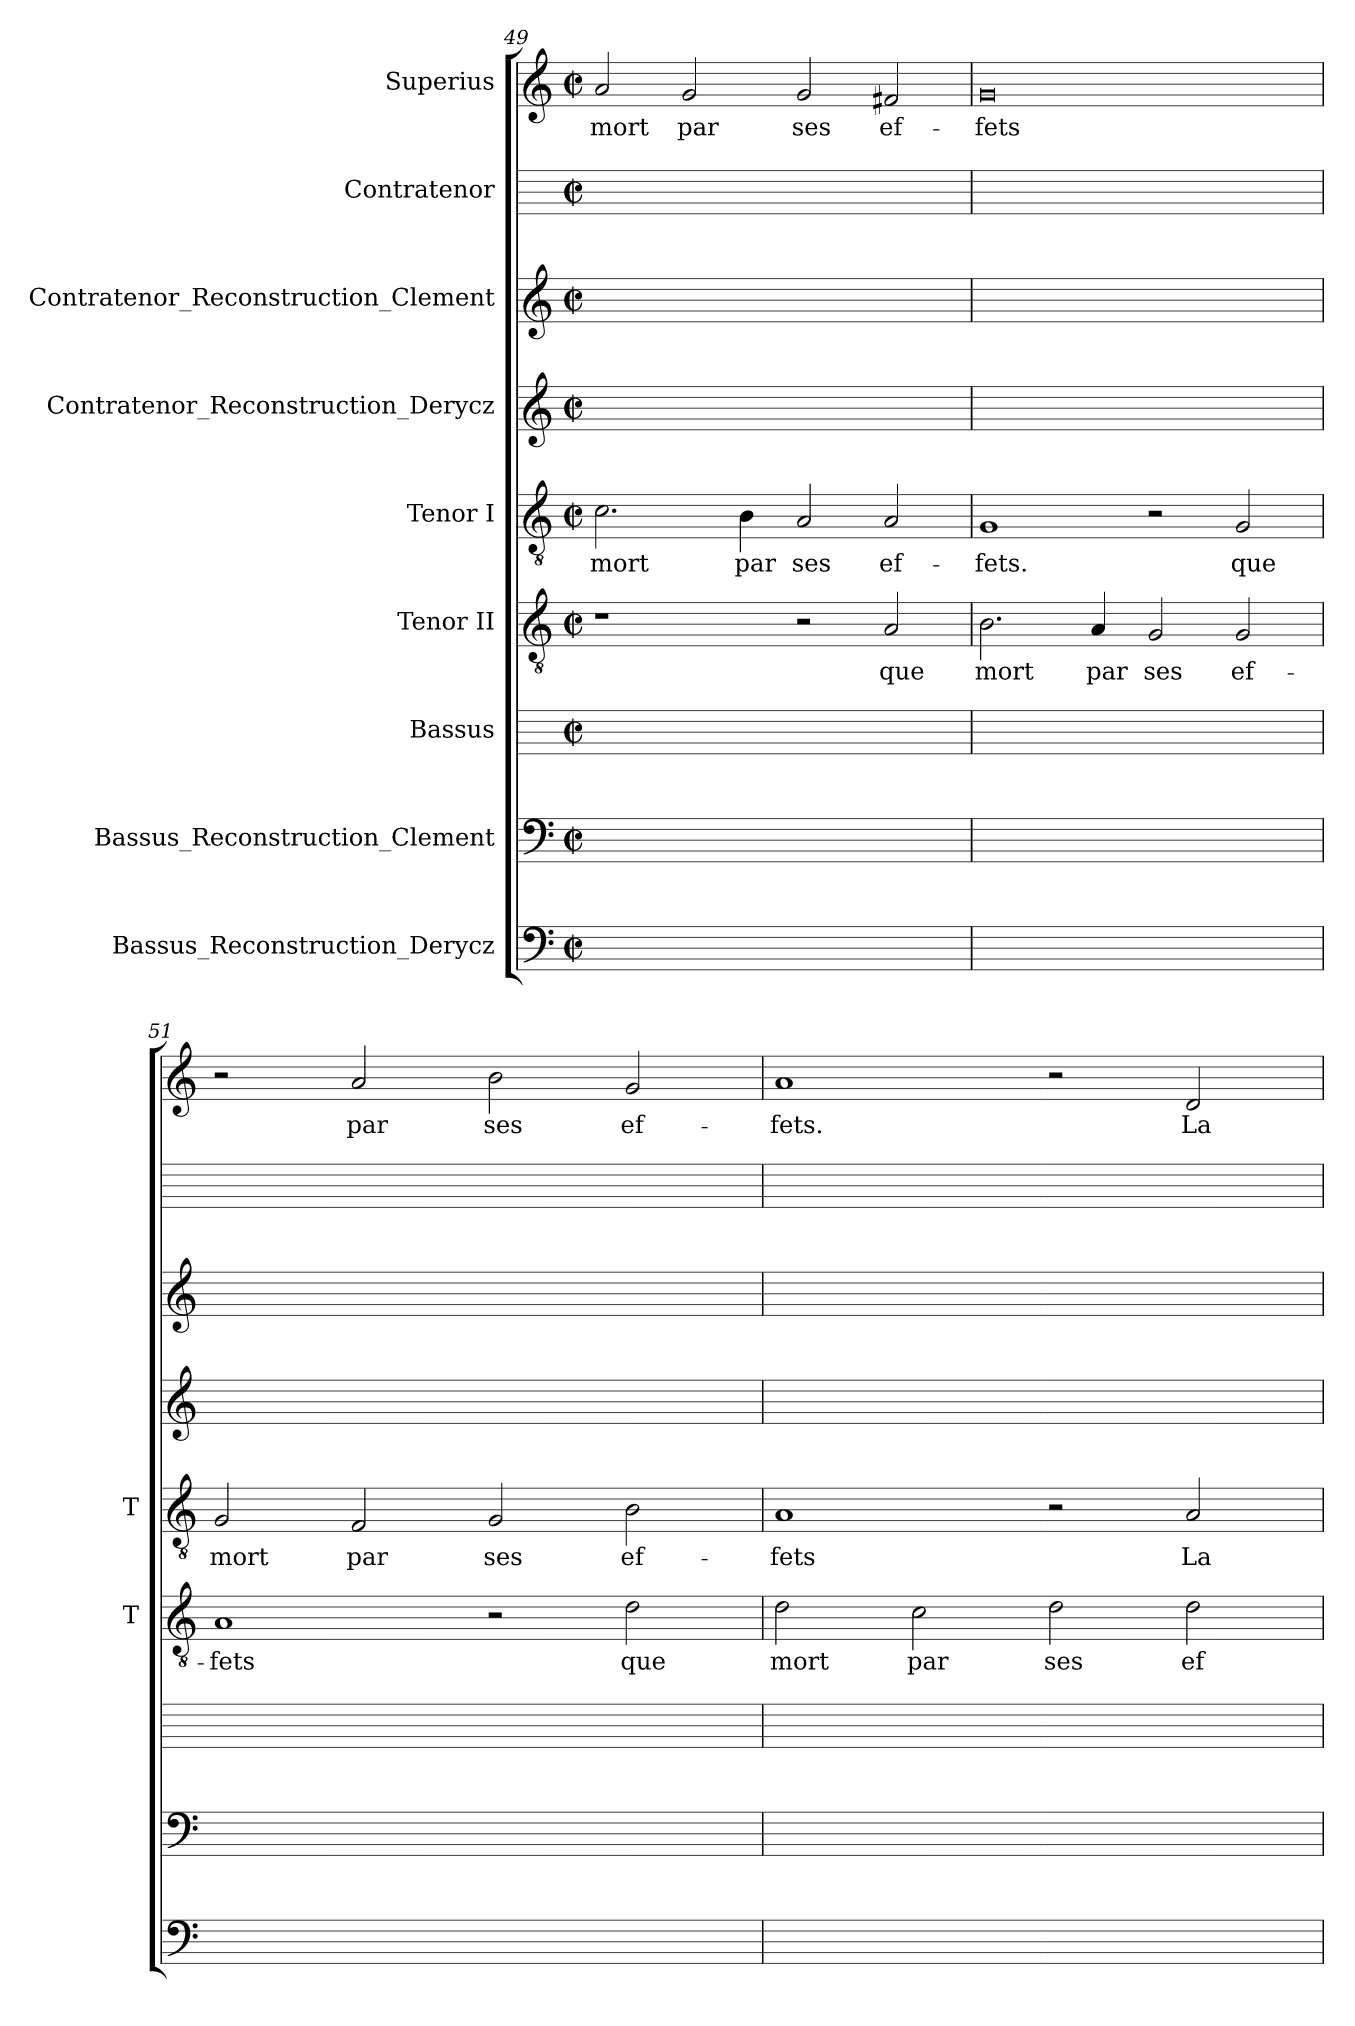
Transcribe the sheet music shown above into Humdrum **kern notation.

**kern	**kern	**kern	**kern	**text	**kern	**text	**kern	**kern	**kern	**kern	**text
*part9	*part8	*part7	*part6	*part6	*part5	*part5	*part4	*part3	*part2	*part1	*part1
*staff9	*staff8	*staff7	*staff6	*staff6	*staff5	*staff5	*staff4	*staff3	*staff2	*staff1	*staff1
*I"Bassus_Reconstruction_Derycz	*I"Bassus_Reconstruction_Clement	*I"Bassus	*I"Tenor II	*	*I"Tenor I	*	*I"Contratenor_Reconstruction_Derycz	*I"Contratenor_Reconstruction_Clement	*I"Contratenor	*I"Superius	*
*	*	*	*I'T	*	*I'T	*	*	*	*	*	*
*clefF4	*clefF4	*	*clefGv2	*	*clefGv2	*	*clefG2	*clefG2	*	*clefG2	*
*k[]	*k[]	*	*k[]	*	*k[]	*	*k[]	*k[]	*	*k[]	*
*C:	*C:	*	*C:	*	*C:	*	*C:	*C:	*	*C:	*
*M2/2	*M2/2	*M2/2	*M2/2	*	*M2/2	*	*M2/2	*M2/2	*M2/2	*M2/2	*
*met(c|)	*met(c|)	*met(c|)	*met(c|)	*	*met(c|)	*	*met(c|)	*met(c|)	*met(c|)	*met(c|)	*
=49	=49	=49	=49	=49	=49	=49	=49	=49	=49	=49	=49
0ryy	0ryy	0ryy	1r	.	2.c	-mort	0ryy	0ryy	0ryy	2a	-mort
.	.	.	.	.	.	.	.	.	.	2g	-par
.	.	.	.	.	4B	-par	.	.	.	.	.
.	.	.	2r	.	2A	-ses	.	.	.	2g	-ses
.	.	.	2A	-que	2A	ef-	.	.	.	2f#X	ef-
=50	=50	=50	=50	=50	=50	=50	=50	=50	=50	=50	=50
0ryy	0ryy	0ryy	2.B	-mort	1G	-fets.	0ryy	0ryy	0ryy	0g	-fets
.	.	.	4A	-par	.	.	.	.	.	.	.
.	.	.	2G	-ses	2r	.	.	.	.	.	.
.	.	.	2G	ef-	2G	-que	.	.	.	.	.
=51	=51	=51	=51	=51	=51	=51	=51	=51	=51	=51	=51
0ryy	0ryy	0ryy	1A	-fets	2G	-mort	0ryy	0ryy	0ryy	2r	.
.	.	.	.	.	2F	-par	.	.	.	2a	-par
.	.	.	2r	.	2G	-ses	.	.	.	2b	-ses
.	.	.	2d	-que	2B	ef-	.	.	.	2g	ef-
=52	=52	=52	=52	=52	=52	=52	=52	=52	=52	=52	=52
0ryy	0ryy	0ryy	2d	-mort	1A	-fets	0ryy	0ryy	0ryy	1a	-fets.
.	.	.	2c	-par	.	.	.	.	.	.	.
.	.	.	2d	-ses	2r	.	.	.	.	2r	.
.	.	.	2d	ef-	2A	-La	.	.	.	2d	-La
=	=	=	=	=	=	=	=	=	=	=	=
*-	*-	*-	*-	*-	*-	*-	*-	*-	*-	*-	*-
